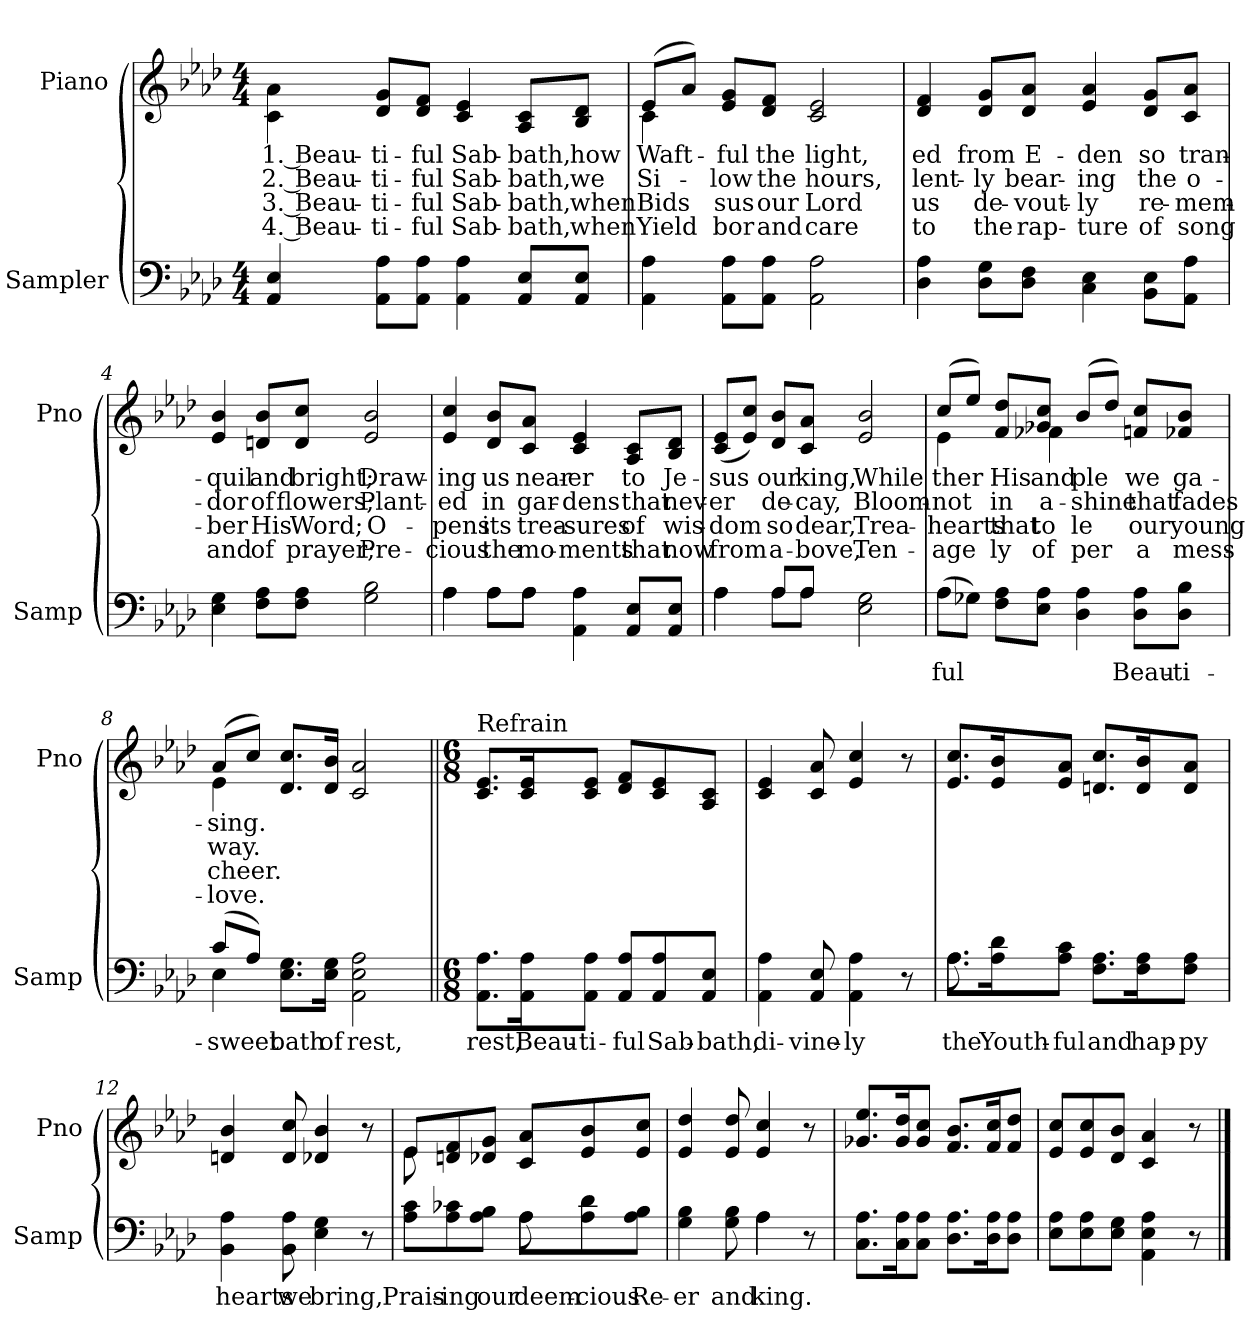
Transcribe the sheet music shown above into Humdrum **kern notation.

**kern	**text	**kern	**text	**text	**text	**text
*part2	*part2	*part1	*part1	*part1	*part1	*part1
*staff2	*staff2	*staff1	*staff1	*staff1	*staff1	*staff1
*I"Sampler	*	*I"Piano	*	*	*	*
*I'Samp	*	*I'Pno	*	*	*	*
*clefF4	*	*clefG2	*	*	*	*
*k[b-e-a-d-]	*	*k[b-e-a-d-]	*	*	*	*
*A-:	*	*A-:	*	*	*	*
*M4/4	*	*M4/4	*	*	*	*
=1	=1	=1	=1	=1	=1	=1
4AA- 4E-	.	4c\ 4a-\	1. Beau-	2. Beau-	3. Beau-	4. Beau-
8AA-\ 8A-\L	.	8d-/ 8g/L	-ti-	-ti-	-ti-	-ti-
8AA-\ 8A-\J	.	8d-/ 8f/J	-ful	-ful	-ful	-ful
4AA- 4A-	.	4c 4e-	Sab-	Sab-	Sab-	Sab-
8AA-/ 8E-/L	.	8A-/ 8c/L	-bath,	-bath,	-bath,	-bath,
8AA-/ 8E-/J	.	8B-/ 8d-/J	how	we	when	when
=2	=2	=2	=2	=2	=2	=2
*	*	*^	*	*	*	*
4AA- 4A-	.	(8e-/L	4c	Waft-	Si-	Bids	Yield
.	.	8a-/J)	.	.	.	.	.
8AA-\ 8A-\L	.	8e-/ 8g/L	2.ryy	-ful	-low	-sus	-bor
8AA-\ 8A-\J	.	8d-/ 8f/J	.	the	the	our	and
2AA- 2A-	.	2c 2e-	.	light,	hours,	Lord	care
*	*	*v	*v	*	*	*	*
=3	=3	=3	=3	=3	=3	=3
4D- 4A-	.	4d- 4f	-ed	-lent-	us	to
8D-\ 8G\L	.	8d-/ 8g/L	from	-ly	de-	the
8D-\ 8F\J	.	8d-/ 8a-/J	E-	bear-	-vout-	rap-
4C 4E-	.	4e- 4a-	-den	-ing	-ly	-ture
8BB-\ 8E-\L	.	8d-/ 8g/L	so	the	re-	of
8AA-\ 8A-\J	.	8c/ 8a-/J	tran-	o-	-mem-	song
=4	=4	=4	=4	=4	=4	=4
4E- 4G	.	4e- 4b-	-quil	-dor	-ber	and
8F\ 8A-\L	.	8dn/ 8b-/L	and	of	His	of
8F\ 8A-\J	.	8d/ 8cc/J	bright;	flowers;	Word;	prayer;
2G 2B-	.	2e- 2b-	Draw-	Plant-	O-	Pre-
=5	=5	=5	=5	=5	=5	=5
*^	*	*	*	*	*	*
4A-\	4A-	.	4e- 4cc	-ing	-ed	-pens	-cious
8A-\L	8A-\L	.	8d-/ 8b-/L	us	in	its	the
8A-\J	8A-\J	.	8c/ 8a-/J	near-	gar-	trea-	mo-
4AA- 4A-	2ryy	.	4c 4e-	-er	-dens	-sures	-ments
8AA-/ 8E-/L	.	.	8A-/ 8c/L	to	that	of	that
8AA-/ 8E-/J	.	.	8B-/ 8d-/J	Je-	nev-	wis-	now
=6	=6	=6	=6	=6	=6	=6	=6
4A-\	4A-	.	(8c/ 8e-/L	-sus	-er	-dom	from
.	.	.	8e-/ 8cc/J)	.	.	.	.
8A-/L	8A-\L	.	8d-/ 8b-/L	our	de-	so	a-
8A-/J	8A-\J	.	8c/ 8a-/J	king,	-cay,	dear,	-bove,
2E- 2G	2ryy	.	2e- 2b-	While	Bloom-	Trea-	Ten-
=7	=7	=7	=7	=7	=7	=7	=7
*	*	*	*^	*	*	*	*
(8A-\L	4A-	-ful	(8cc/L	4e-	-ther	not	hearts	-age
8G-X\J)	.	.	8ee-/J)	.	.	.	.	.
8F\ 8A-\L	2.ryy	.	8f/ 8dd-/L	8ryy	His	in	that	-ly
8E-\ 8A-\J	.	.	8g-X/ 8cc/J	4f-	and	a-	to	of
4D- 4A-	.	.	(8b-/L	.	-ple	-shine	-le	-per
.	.	.	8dd-/J)	4.ryy	.	.	.	.
8D-\ 8A-\L	.	Beau-	8f/ 8cc/L	.	we	that	our	a
8D-\ 8B-\J	.	-ti-	8f-X/ 8b-/J	.	ga-	fades	young	mess-
=8	=8	=8	=8	=8	=8	=8	=8	=8
(8c/L	4E-	sweet	(8a-/L	4e-	sing.	-way.	cheer.	love.
8A-/J)	.	.	8cc/J)	.	.	.	.	.
8.E-\ 8.G\L	2.ryy	-bath	8.d-/ 8.cc/L	2.ryy	.	.	.	.
16E-\ 16G\Jk	.	of	16d-/ 16b-/Jk	.	.	.	.	.
2AA- 2E- 2A-	.	rest,	2c 2a-	.	.	.	.	.
*v	*v	*	*	*	*	*	*	*
*	*	*v	*v	*	*	*	*
=9||	=9||	=9||	=9||	=9||	=9||	=9||
*M6/8	*	*M6/8	*	*	*	*
!	!	!LO:TX:t=Refrain	!	!	!	!
8.AA-\ 8.A-\L	rest,	8.c/ 8.e-/L	.	.	.	.
16AA-\ 16A-\K	Beau-	16c/ 16e-/K	.	.	.	.
8AA-\ 8A-\J	-ti-	8c/ 8e-/J	.	.	.	.
8AA-/ 8A-/L	-ful	8d-/ 8f/L	.	.	.	.
8AA-/ 8A-/	Sab-	8c/ 8e-/	.	.	.	.
8AA-/ 8E-/J	-bath,	8A-/ 8c/J	.	.	.	.
=10	=10	=10	=10	=10	=10	=10
4AA- 4A-	di-	4c 4e-	.	.	.	.
8AA- 8E-	-vine-	8c 8a-	.	.	.	.
4AA- 4A-	-ly	4e- 4cc	.	.	.	.
8r	.	8r	.	.	.	.
=11	=11	=11	=11	=11	=11	=11
*^	*	*	*	*	*	*
8.A-\L	8.A-	the	8.e-/ 8.cc/L	.	.	.	.
16A-\ 16d-\K	2ryy	Youth-	16e-/ 16b-/K	.	.	.	.
8A-\ 8c\J	.	-ful	8e-/ 8a-/J	.	.	.	.
8.F\ 8.A-\L	.	and	8.dn/ 8.cc/L	.	.	.	.
16F\ 16A-\K	.	hap-	16d/ 16b-/K	.	.	.	.
8F\ 8A-\J	.	-py	8d/ 8a-/J	.	.	.	.
.	16ryy	.	.	.	.	.	.
*v	*v	*	*	*	*	*	*
=12	=12	=12	=12	=12	=12	=12
4BB- 4A-	hearts	4dn 4b-	.	.	.	.
8BB- 8A-	we	8d 8cc	.	.	.	.
4E- 4G	bring,	4d-X 4b-	.	.	.	.
8r	.	8r	.	.	.	.
=13	=13	=13	=13	=13	=13	=13
*^	*	*^	*	*	*	*
8A-\ 8c\L	4.ryy	Prais-	8e-/L	8e-	.	.	.	.
8A-\ 8c-X\	.	-ing	8dn/ 8f/	2ryy	.	.	.	.
8A-\ 8B-\J	.	our	8d-X/ 8g/J	.	.	.	.	.
8A-\L	8A-	-deem-	8c/ 8a-/L	.	.	.	.	.
8A-\ 8d-\	4ryy	-cious	8e-/ 8b-/	.	.	.	.	.
8A-\ 8B-\J	.	Re-	8e-/ 8cc/J	8ryy	.	.	.	.
*	*	*	*v	*v	*	*	*	*
=14	=14	=14	=14	=14	=14	=14	=14
4G 4B-	4.ryy	-er	4e- 4dd-	.	.	.	.
8G 8B-	.	and	8e- 8dd-	.	.	.	.
4A-\	4A-	king.	4e- 4cc	.	.	.	.
8r	8ryy	.	8r	.	.	.	.
*v	*v	*	*	*	*	*	*
=15	=15	=15	=15	=15	=15	=15
8.C\ 8.A-\L	.	8.g-X/ 8.ee-/L	.	.	.	.
16C\ 16A-\K	.	16g-/ 16dd-/K	.	.	.	.
8C\ 8A-\J	.	8g-/ 8cc/J	.	.	.	.
8.D-\ 8.A-\L	.	8.f/ 8.b-/L	.	.	.	.
16D-\ 16A-\K	.	16f/ 16cc/K	.	.	.	.
8D-\ 8A-\J	.	8f/ 8dd-/J	.	.	.	.
=16	=16	=16	=16	=16	=16	=16
8E-\ 8A-\L	.	8e-/ 8cc/L	.	.	.	.
8E-\ 8A-\	.	8e-/ 8cc/	.	.	.	.
8E-\ 8G\J	.	8d-/ 8b-/J	.	.	.	.
4AA- 4E- 4A-	.	4c 4a-	.	.	.	.
8r	.	8r	.	.	.	.
==	==	==	==	==	==	==
*-	*-	*-	*-	*-	*-	*-
